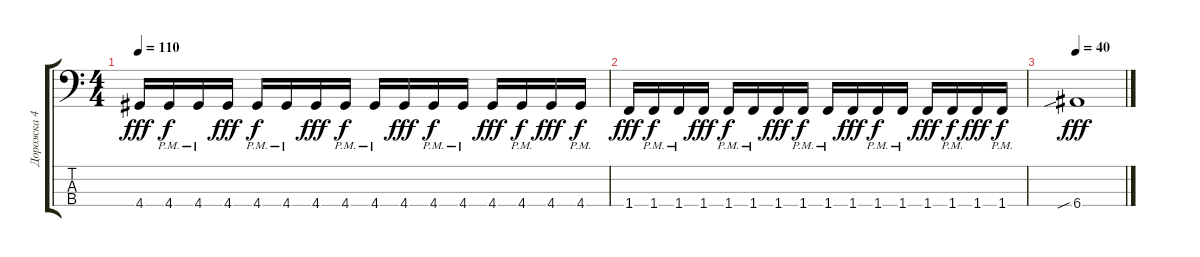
\track ("Дорожка 4" "Дорожка 4") {instrument electricbassfinger}
\staff {score tabs}
\tuning (G2 D2 A1 E1) {hide}
\ts (4 4)
\tempo 110
\clef f4
\ks c
4.4.16{dy fff} 4.4{pm}.16{dy f} 4.4{pm}.16 4.4.16{dy fff} 4.4{pm}.16{dy f} 4.4{pm}.16 4.4.16{dy fff} 4.4{pm}.16{dy f} 4.4{pm}.16 4.4.16{dy fff} 4.4{pm}.16{dy f} 4.4{pm}.16 4.4.16{dy fff} 4.4{pm}.16{dy f} 4.4.16{dy fff} 4.4{pm}.16{dy f} |
1.4.16{dy fff} 1.4{pm}.16{dy f} 1.4{pm}.16 1.4.16{dy fff} 1.4{pm}.16{dy f} 1.4{pm}.16 1.4.16{dy fff} 1.4{pm}.16{dy f} 1.4{pm}.16 1.4.16{dy fff} 1.4{pm}.16{dy f} 1.4{pm}.16 1.4.16{dy fff} 1.4{pm}.16{dy f} 1.4.16{dy fff} 1.4{pm}.16{dy f} |
\tempo 40
6.4{sib}.1{dy fff}
